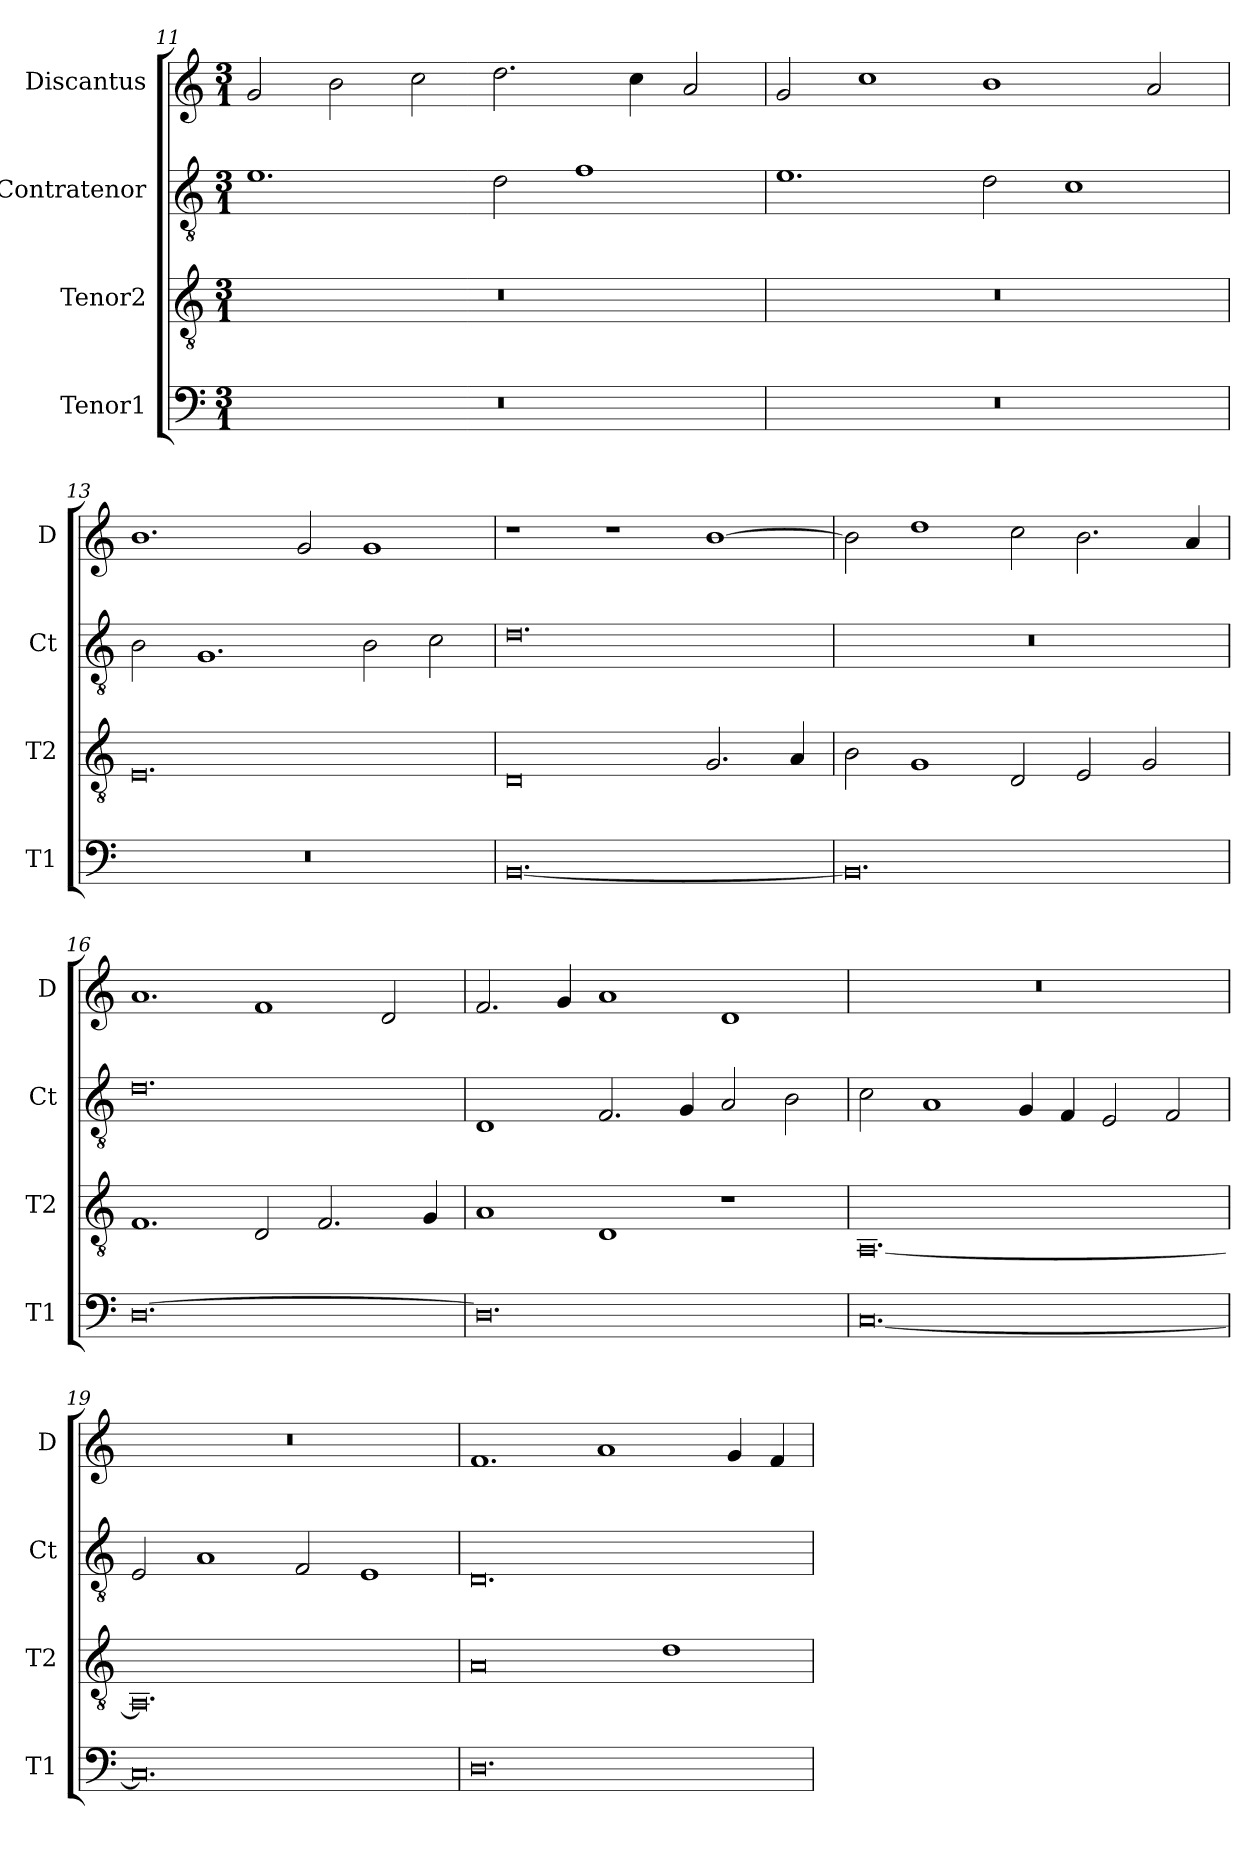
**kern	**kern	**kern	**kern
*part4	*part3	*part2	*part1
*staff4	*staff3	*staff2	*staff1
*I"Tenor1	*I"Tenor2	*I"Contratenor	*I"Discantus
*I'T1	*I'T2	*I'Ct	*I'D
*clefF4	*clefGv2	*clefGv2	*clefG2
*	*k[]	*k[]	*k[]
*M3/1	*M3/1	*M3/1	*M3/1
=11	=11	=11	=11
0.r	0.r	1.e	2g/
.	.	.	2b\
.	.	.	2cc\
.	.	2d\	2.dd\
.	.	1f	.
.	.	.	4cc\
.	.	.	2a/
=12	=12	=12	=12
0.r	0.r	1.e	2g/
.	.	.	1cc
.	.	2d\	1b
.	.	1c	.
.	.	.	2a/
=13	=13	=13	=13
0.r	0.E	2B\	1.b
.	.	1.G	.
.	.	.	2g/
.	.	2B\	1g
.	.	2c\	.
=14	=14	=14	=14
[0.BB	0D	0.d	1r
.	.	.	1r
.	2.G/	.	[1b
.	4A/	.	.
=15	=15	=15	=15
0.BB]	2B\	0.r	2b\]
.	1G	.	1dd
.	2D/	.	2cc\
.	2E/	.	2.b\
.	2G/	.	.
.	.	.	4a/
=16	=16	=16	=16
[0.D	1.F	0.d	1.a
.	2D/	.	1f
.	2.F/	.	.
.	.	.	2d/
.	4G/	.	.
=17	=17	=17	=17
0.D]	1A	1D	2.f/
.	.	.	4g/
.	1D	2.F/	1a
.	.	4G/	.
.	1r	2A/	1d
.	.	2B\	.
=18	=18	=18	=18
[0.C	[0.AA	2c\	0.r
.	.	1A	.
.	.	4G/	.
.	.	4F/	.
.	.	2E/	.
.	.	2F/	.
=19	=19	=19	=19
0.C]	0.AA]	2E/	0.r
.	.	1A	.
.	.	2F/	.
.	.	1E	.
=20	=20	=20	=20
0.D	0A	0.D	1.f
.	.	.	1a
.	1d	.	.
.	.	.	4g/
.	.	.	4f/
=	=	=	=
*-	*-	*-	*-
